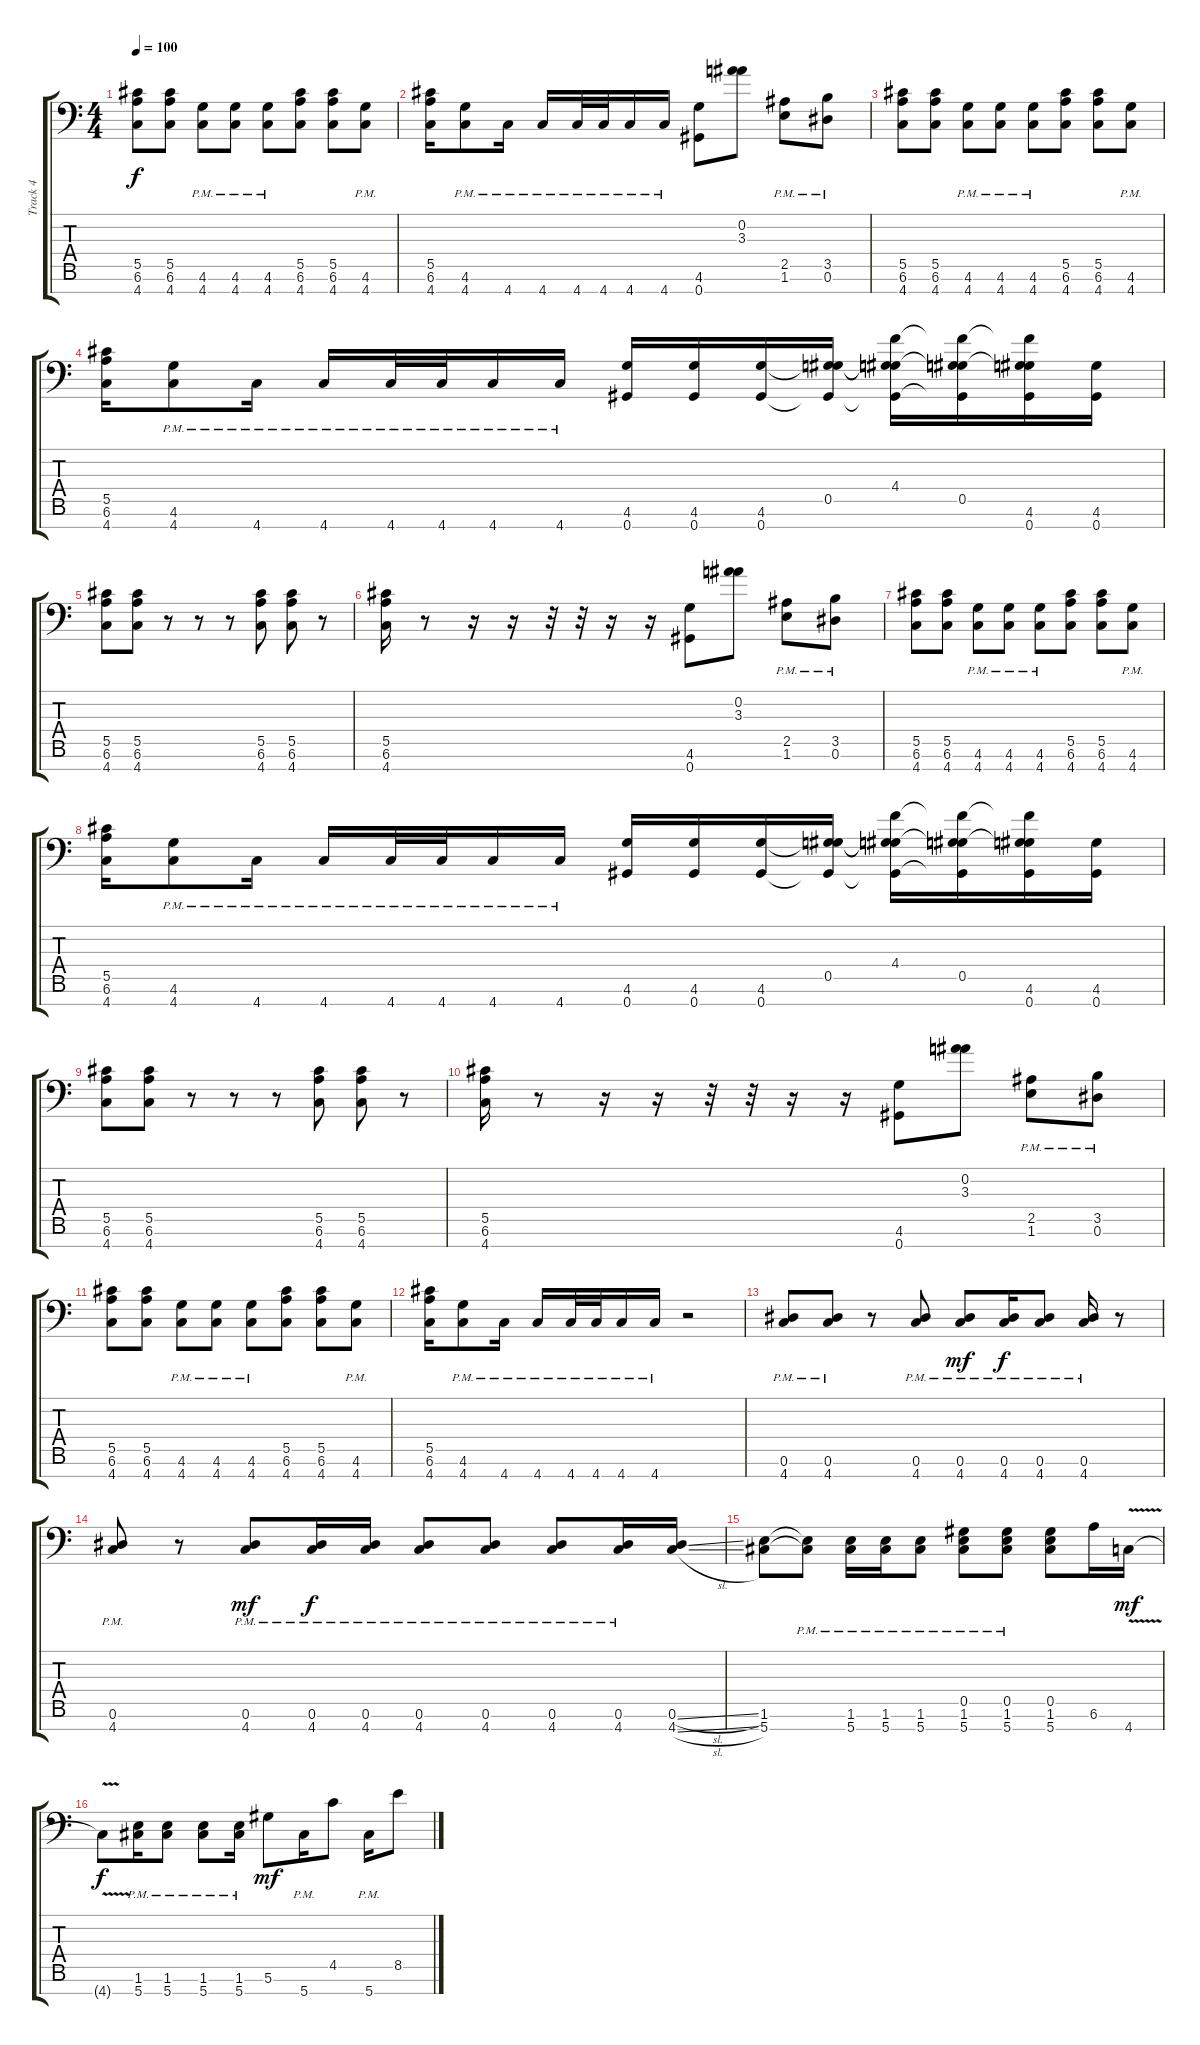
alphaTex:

\track ("Track 4" "Track 4") {instrument distortionguitar}
\staff {score tabs}
\tuning (Eb4 Bb3 Gb3 Db3 Ab2 Eb2 Ab1) {hide}
\ts (4 4)
\tempo 100
\clef f4
\ks c
(5.5 6.6 4.7).8{dy f} (5.5 6.6 4.7).8 (4.6{pm} 4.7{pm}).8 (4.6{pm} 4.7{pm}).8 (4.6{pm} 4.7{pm}).8 (5.5 6.6 4.7).8 (5.5 6.6 4.7).8 (4.6{pm} 4.7{pm}).8 |
(5.5 6.6 4.7).16 (4.6{pm} 4.7).8 4.7{pm}.16 4.7{pm}.16 4.7{pm}.32 4.7{pm}.32 4.7{pm}.16 4.7{pm}.16 (4.6 0.7).8 (0.2 3.3).8 (2.5{pm} 1.6{pm}).8 (3.5{pm} 0.6{pm}).8 |
(5.5 6.6 4.7).8 (5.5 6.6 4.7).8 (4.6{pm} 4.7{pm}).8 (4.6{pm} 4.7{pm}).8 (4.6{pm} 4.7{pm}).8 (5.5 6.6 4.7).8 (5.5 6.6 4.7).8 (4.6{pm} 4.7{pm}).8 |
(5.5 6.6 4.7).16 (4.6{pm} 4.7{pm}).8 4.7{pm}.16 4.7{pm}.16 4.7{pm}.32 4.7{pm}.32 4.7{pm}.16 4.7{pm}.16 (4.6 0.7).16 (4.6 0.7).16 (4.6 0.7).16 (0.5 4.6{t} 0.7{t}).16 (4.4 0.5{t} 4.6{t} 0.7{t}).16 (4.4{t} 0.5 4.6{t} 0.7{t}).16 (4.4{t} 0.5{t} 4.6 0.7).16 (4.6 0.7).16 |
(5.5 6.6 4.7).8 (5.5 6.6 4.7).8 r.8 r.8 r.8 (5.5 6.6 4.7).8 (5.5 6.6 4.7).8 r.8 |
(5.5 6.6 4.7).16 r.8 r.16 r.16 r.32 r.32 r.16 r.16 (4.6 0.7).8 (0.2 3.3).8 (2.5{pm} 1.6{pm}).8 (3.5{pm} 0.6{pm}).8 |
(5.5 6.6 4.7).8 (5.5 6.6 4.7).8 (4.6{pm} 4.7{pm}).8 (4.6{pm} 4.7{pm}).8 (4.6{pm} 4.7{pm}).8 (5.5 6.6 4.7).8 (5.5 6.6 4.7).8 (4.6{pm} 4.7{pm}).8 |
(5.5 6.6 4.7).16 (4.6{pm} 4.7{pm}).8 4.7{pm}.16 4.7{pm}.16 4.7{pm}.32 4.7{pm}.32 4.7{pm}.16 4.7{pm}.16 (4.6 0.7).16 (4.6 0.7).16 (4.6 0.7).16 (0.5 4.6{t} 0.7{t}).16 (4.4 0.5{t} 4.6{t} 0.7{t}).16 (4.4{t} 0.5 4.6{t} 0.7{t}).16 (4.4{t} 0.5{t} 4.6 0.7).16 (4.6 0.7).16 |
(5.5 6.6 4.7).8 (5.5 6.6 4.7).8 r.8 r.8 r.8 (5.5 6.6 4.7).8 (5.5 6.6 4.7).8 r.8 |
(5.5 6.6 4.7).16 r.8 r.16 r.16 r.32 r.32 r.16 r.16 (4.6 0.7).8 (0.2 3.3).8 (2.5{pm} 1.6{pm}).8 (3.5{pm} 0.6{pm}).8 |
(5.5 6.6 4.7).8 (5.5 6.6 4.7).8 (4.6{pm} 4.7{pm}).8 (4.6{pm} 4.7{pm}).8 (4.6{pm} 4.7{pm}).8 (5.5 6.6 4.7).8 (5.5 6.6 4.7).8 (4.6{pm} 4.7{pm}).8 |
(5.5 6.6 4.7).16 (4.6{pm} 4.7{pm}).8 4.7{pm}.16 4.7{pm}.16 4.7{pm}.32 4.7{pm}.32 4.7{pm}.16 4.7{pm}.16 r.2 |
(0.6{pm} 4.7{pm}).8 (0.6{pm} 4.7{pm}).8 r.8 (0.6{pm} 4.7{pm}).8 (0.6{pm} 4.7{pm}).8{dy mf} (0.6{pm} 4.7{pm}).16{dy f} (0.6{pm} 4.7{pm}).8 (0.6{pm} 4.7{pm}).16 r.8 |
(0.6{pm} 4.7{pm}).8 r.8 (0.6{pm} 4.7{pm}).8{dy mf} (0.6{pm} 4.7{pm}).16{dy f} (0.6{pm} 4.7{pm}).16 (0.6{pm} 4.7{pm}).8 (0.6{pm} 4.7{pm}).8 (0.6{pm} 4.7{pm}).8 (0.6{pm} 4.7{pm}).16 (0.6{sl} 4.7{sl}).16 |
(1.6 5.7).8 (1.6{pm t} 5.7{pm t}).8 (1.6{pm} 5.7{pm}).16 (1.6{pm} 5.7{pm}).16 (1.6{pm} 5.7{pm}).8 (0.5{pm} 1.6{pm} 5.7{pm}).8 (0.5 1.6 5.7{pm}).8 (0.5 1.6 5.7).8 6.6.16 4.7{v}.16{dy mf} |
4.7{t}.8{dy f} (1.6{pm} 5.7{pm}).16 (1.6{pm} 5.7{pm}).8 (1.6{pm} 5.7{pm}).8 (1.6{pm} 5.7{pm}).16 5.6.8{dy mf} 5.7{pm}.16 4.5.8 5.7{pm}.16 8.5.8
